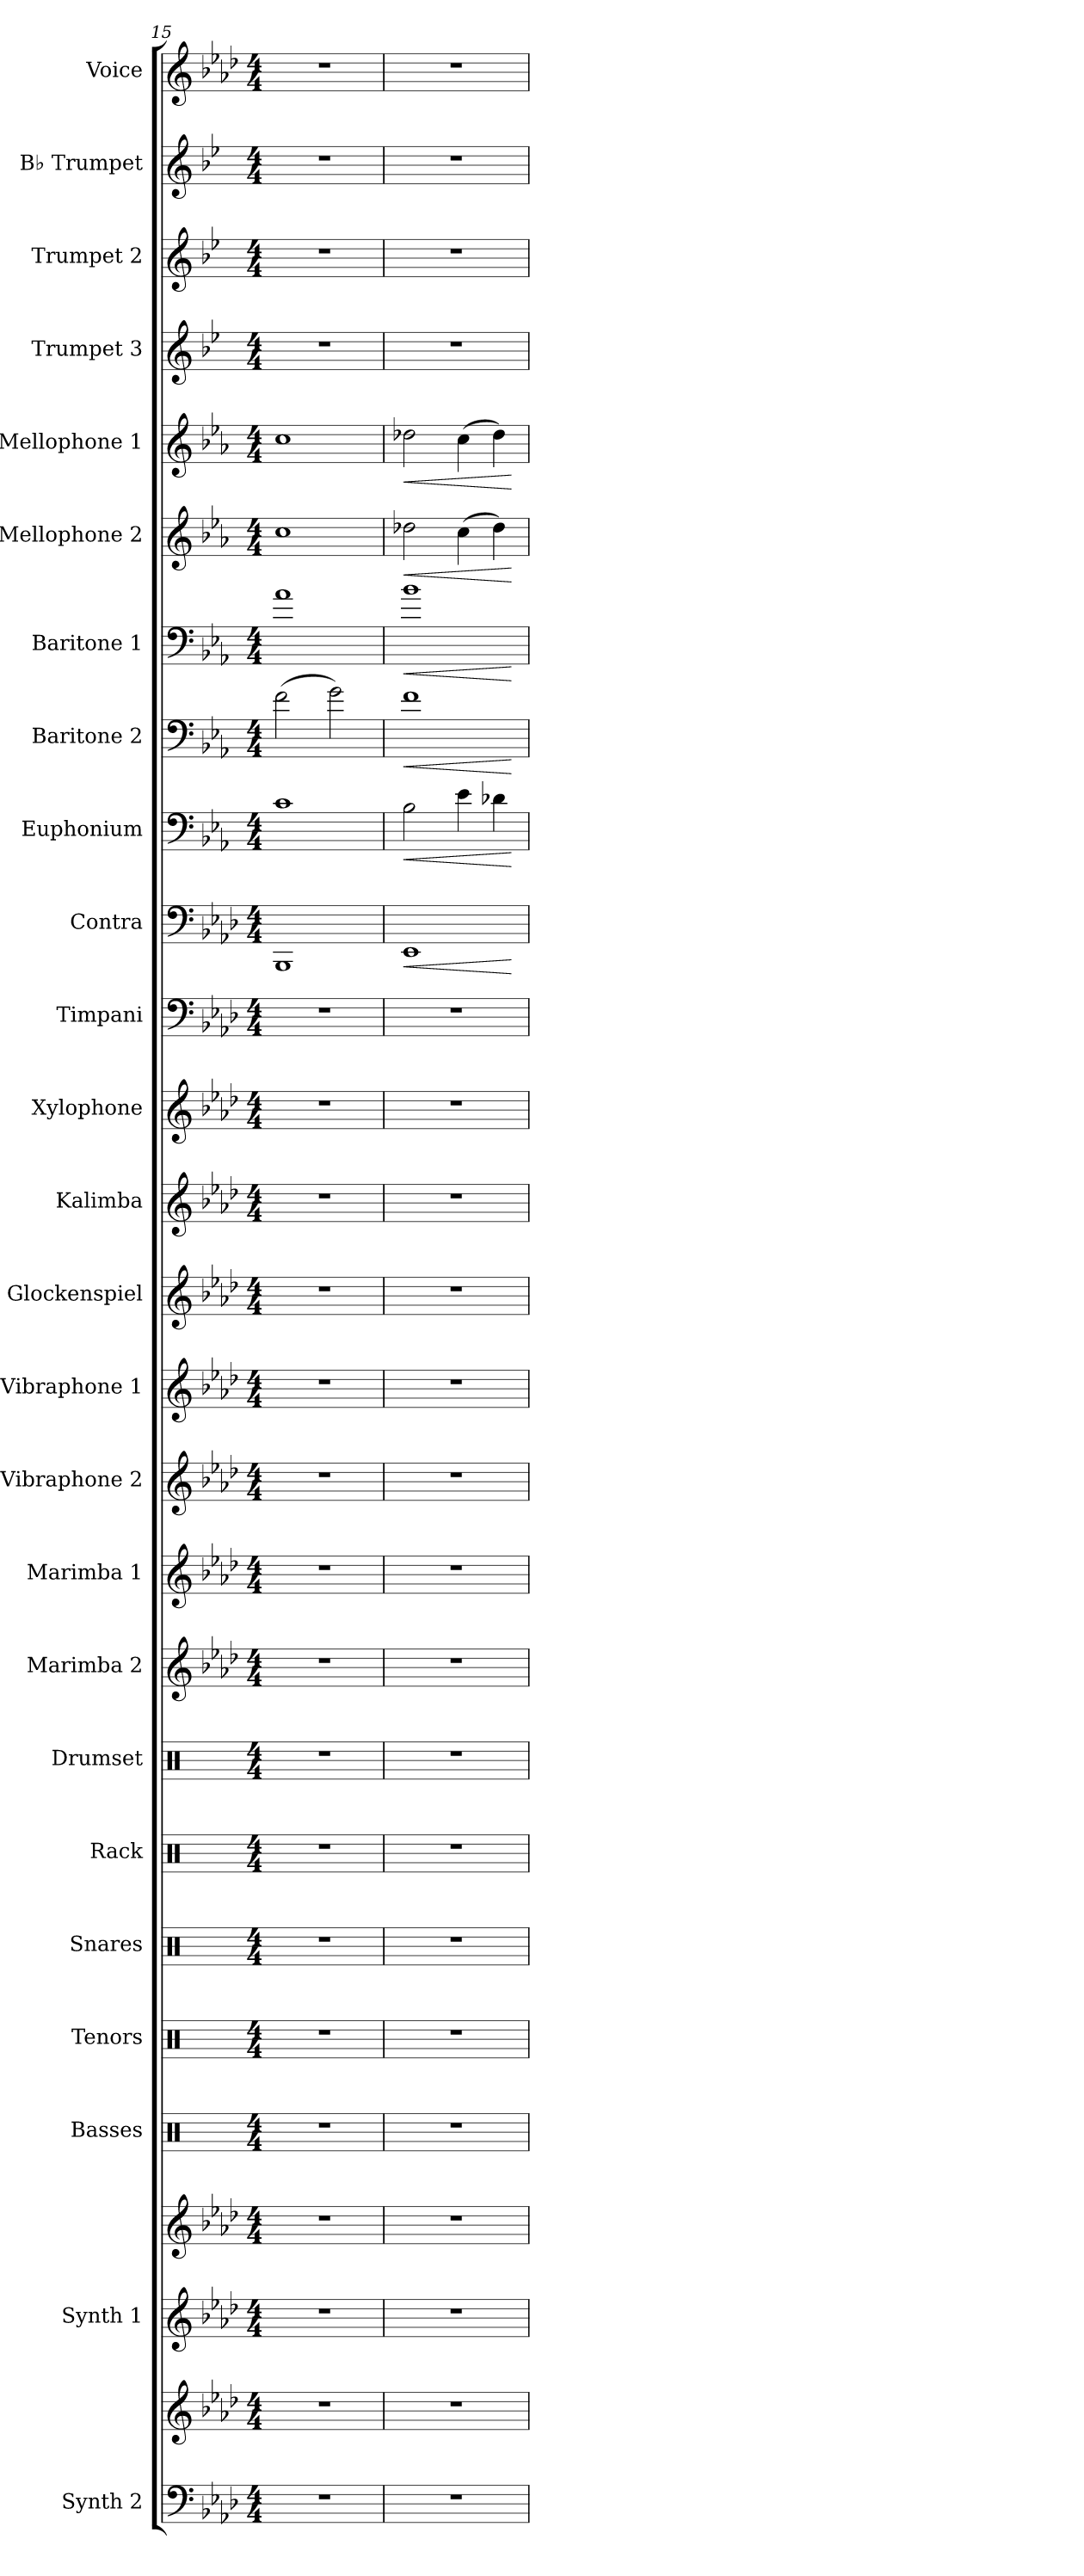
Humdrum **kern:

**kern	**kern	**kern	**kern	**kern	**kern	**kern	**kern	**kern	**kern	**kern	**kern	**kern	**kern	**kern	**kern	**kern	**kern	**dynam	**kern	**dynam	**kern	**dynam	**kern	**dynam	**kern	**dynam	**kern	**dynam	**kern	**kern	**kern	**kern
*part25	*part25	*part24	*part24	*part23	*part22	*part21	*part20	*part19	*part18	*part17	*part16	*part15	*part14	*part13	*part12	*part11	*part10	*part10	*part9	*part9	*part8	*part8	*part7	*part7	*part6	*part6	*part5	*part5	*part4	*part3	*part2	*part1
*staff27	*staff26	*staff25	*staff24	*staff23	*staff22	*staff21	*staff20	*staff19	*staff18	*staff17	*staff16	*staff15	*staff14	*staff13	*staff12	*staff11	*staff10	*staff10	*staff9	*staff9	*staff8	*staff8	*staff7	*staff7	*staff6	*staff6	*staff5	*staff5	*staff4	*staff3	*staff2	*staff1
*I"Synth 2	*	*I"Synth 1	*	*I"Basses	*I"Tenors	*I"Snares	*I"Rack	*I"Drumset	*I"Marimba 2	*I"Marimba 1	*I"Vibraphone 2	*I"Vibraphone 1	*I"Glockenspiel	*I"Kalimba	*I"Xylophone	*I"Timpani	*I"Contra	*	*I"Euphonium	*	*I"Baritone 2	*	*I"Baritone 1	*	*I"Mellophone 2	*	*I"Mellophone 1	*	*I"Trumpet 3	*I"Trumpet 2	*I"B♭ Trumpet	*I"Voice
*I'Synth 2	*	*I'Synth1	*	*I'Basses	*I'Tenors	*I'Snares	*I'Rack	*I'Drs.	*I'Mrm. 2	*I'Mrm. 1	*I'Vib. 2	*I'Vib. 1	*I'Glk.	*I'Kal.	*I'Xyl.	*I'Timp.	*I'Contra	*	*I'Euph	*	*I'Bari 2	*	*I'Bari 1	*	*I'Mello 2	*	*I'Mello 1	*	*I'Tpt. 3	*I'Tpt. 2	*I'Tpt. 1	*I'Vo.
*clefF4	*clefG2	*clefG2	*clefG2	*clefX	*clefX	*clefX	*clefX	*clefX	*clefG2	*clefG2	*clefG2	*clefG2	*clefG2	*clefG2	*clefG2	*clefF4	*clefF4	*	*clefF4	*	*clefF4	*	*clefF4	*	*clefG2	*	*clefG2	*	*clefG2	*clefG2	*clefG2	*clefG2
*	*	*	*	*	*	*	*	*	*	*	*	*	*ITrd-14c-24	*	*ITrd-7c-12	*	*	*	*ITrd4c7	*	*ITrd4c7	*	*ITrd4c7	*	*ITrd4c7	*	*ITrd4c7	*	*ITrd1c2	*ITrd1c2	*ITrd1c2	*
*k[b-e-a-d-]	*k[b-e-a-d-]	*k[b-e-a-d-]	*k[b-e-a-d-]	*k[]	*k[]	*k[]	*k[]	*k[]	*k[b-e-a-d-]	*k[b-e-a-d-]	*k[b-e-a-d-]	*k[b-e-a-d-]	*k[b-e-a-d-]	*k[b-e-a-d-]	*k[b-e-a-d-]	*k[b-e-a-d-]	*k[b-e-a-d-]	*	*k[b-e-a-d-]	*	*k[b-e-a-d-]	*	*k[b-e-a-d-]	*	*k[b-e-a-d-]	*	*k[b-e-a-d-]	*	*k[b-e-a-d-]	*k[b-e-a-d-]	*k[b-e-a-d-]	*k[b-e-a-d-]
*M4/4	*M4/4	*M4/4	*M4/4	*M4/4	*M4/4	*M4/4	*M4/4	*M4/4	*M4/4	*M4/4	*M4/4	*M4/4	*M4/4	*M4/4	*M4/4	*M4/4	*M4/4	*	*M4/4	*	*M4/4	*	*M4/4	*	*M4/4	*	*M4/4	*	*M4/4	*M4/4	*M4/4	*M4/4
=15	=15	=15	=15	=15	=15	=15	=15	=15	=15	=15	=15	=15	=15	=15	=15	=15	=15	=15	=15	=15	=15	=15	=15	=15	=15	=15	=15	=15	=15	=15	=15	=15
1r	1r	1r	1r	1r	1r	1r	1r	1r	1r	1r	1r	1r	1r	1r	1r	1r	1BBB-	.	1F	.	(2B-\	.	1d-	.	1f	.	1f	.	1r	1r	1r	1r
.	.	.	.	.	.	.	.	.	.	.	.	.	.	.	.	.	.	.	.	.	2c\)	.	.	.	.	.	.	.	.	.	.	.
=16	=16	=16	=16	=16	=16	=16	=16	=16	=16	=16	=16	=16	=16	=16	=16	=16	=16	=16	=16	=16	=16	=16	=16	=16	=16	=16	=16	=16	=16	=16	=16	=16
!	!	!	!	!	!	!	!	!	!	!	!	!	!	!	!	!	!	!LO:HP:b	!	!LO:HP:b	!	!LO:HP:b	!	!LO:HP:b	!	!LO:HP:b	!	!LO:HP:b	!	!	!	!
1r	1r	1r	1r	1r	1r	1r	1r	1r	1r	1r	1r	1r	1r	1r	1r	1r	1EE-	<	2E-\	<	1B-	<	1e-	<	2g-X\	<	2g-X\	<	1r	1r	1r	1r
.	.	.	.	.	.	.	.	.	.	.	.	.	.	.	.	.	.	.	4A-\	.	.	.	.	.	(4f\	.	(4f\	.	.	.	.	.
.	.	.	.	.	.	.	.	.	.	.	.	.	.	.	.	.	.	.	4G-X\	.	.	.	.	.	4g-\)	.	4g-\)	.	.	.	.	.
.	.	.	.	.	.	.	.	.	.	.	.	.	.	.	.	.	.	[	.	[	.	[	.	[	.	[	.	[	.	.	.	.
=	=	=	=	=	=	=	=	=	=	=	=	=	=	=	=	=	=	=	=	=	=	=	=	=	=	=	=	=	=	=	=	=
*-	*-	*-	*-	*-	*-	*-	*-	*-	*-	*-	*-	*-	*-	*-	*-	*-	*-	*-	*-	*-	*-	*-	*-	*-	*-	*-	*-	*-	*-	*-	*-	*-
